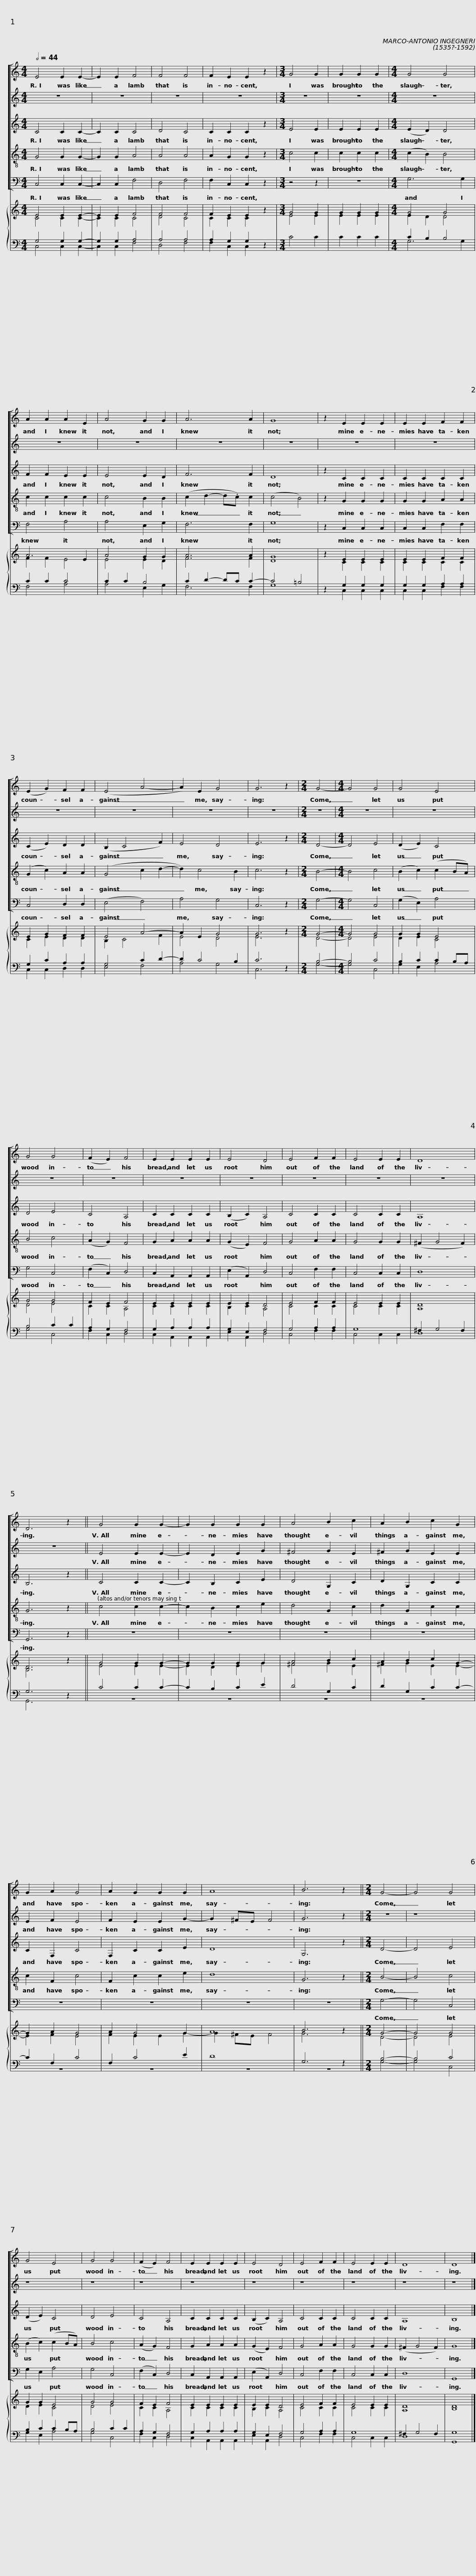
X:1
%%score [ 1 2 3 4 5 ] { ( 6 7 ) | ( 8 9 ) }
L:1/8
Q:1/2=44
M:4/4
I:linebreak $
K:C
V:1 treble
V:2 treble
V:3 treble
V:4 treble-8 transpose=-12
V:5 bass
V:6 treble
V:7 treble
V:8 bass
V:9 bass
V:1
 E4 E2 E2- | E2 E2 F4 | F4 F4 | F2 E2 E2 z2 |$[M:3/4] G4 G2 | %5
 G2 G2 G2 |[M:4/4] G4 G4 | A2 A2 A2 E2 | A4 G2 G2 |$ A6 A2 | %10
 G8 | z2 E2 E2 E2 | E2 E2 F2 F2 |$ (E2 G2) F2 F2 | (E4 A4- | %15
 A2) E2 G4 | G6 z2 |$[M:2/4] G4- |[M:4/4] G4 G4 | G4 E4 | %20
 G4 G4 | (F2 E2) F4 |$ E2 E2 E2 E2 | E4 D4 | E4 F2 F2 | %25
 E4 E2 E2 | D8 | D6 z2 ||$ G4 G2 G2- | G2 G2 G2 G2 | %30
 A4 B2 c2 | A2 B2 c2 G2 |$ G2 A2 G4 | A2 G2 G2 G2 | A8 | %35
 B6 z2 ||$[M:2/4] G4- | G4 G4 | G4 E4 | G4 G4 | %40
 (F2 E2) F4 |$ E2 E2 E2 E2 | E4 D4 | E4 F2 F2 | E4 E2 E2 | %45
 D8 | D8 |] %47
V:2
 z8 | z8 | z8 | z8 |$[M:3/4] z6 | %5
 z6 |[M:4/4] z8 | z8 | z8 |$ z8 | %10
 z8 | z8 | z8 |$ z8 | z8 | %15
 z8 | z8 |$[M:2/4] z4 |[M:4/4] z8 | z8 | %20
 z8 | z8 |$ z8 | z8 | z8 | %25
 z8 | z8 | z8 ||$ E4 E2 E2- | E2 D2 E2 G2 | %30
 ^F4 G2 E2 | ^F2 G2 E2 E2 |$ E2 F2 E4 | F2 E2 E2 G2- | G2 ^FE F4 | %35
 G6 z2 ||$[M:2/4] z4 | z8 | z8 | z8 | %40
 z8 |$ z8 | z8 | z8 | z8 | %45
 z8 | z8 |] %47
V:3
 C4 C2 C2- | C2 C2 C4 | D4 C4 | C2 C2 C2 z2 |$[M:3/4] E4 E2 | %5
 E2 E2 E2 |[M:4/4] (E2 D2) D4 | F2 F2 E2 E2 | E4 E2 D2 |$ F6 F2 | %10
 D8 | z2 C2 C2 C2 | C2 C2 C2 C2 |$ (C2 E2) D2 D2 | (B,2 C4 F2) | %15
 E4 D4 | E6 z2 |$[M:2/4] D4- |[M:4/4] D4 E4 | (D2 E2) C4 | %20
 D4 E4 | C4 A,4 |$ C2 C2 C2 C2 | (B,2 C2) A,4 | C4 C2 C2 | %25
 C4 C2 C2 | A,8 | B,6 z2 ||$ C4 C2 C2- | C2 B,2 C2 E2 | %30
 D4 G,2 C2 | D2 G,2 C2 C2 |$ C2 F,2 C4 | F,2 C2 C2 E2 | D8 | %35
 G,6 z2 ||$[M:2/4] D4- | D4 E4 | (D2 E2) C4 | D4 E4 | %40
 C4 A,4 |$ C2 C2 C2 C2 | (B,2 C2) A,4 | C4 C2 C2 | C4 C2 C2 | %45
 A,8 | B,8 |] %47
V:4
 G4 G2 G2- | G2 G2 A4 | A4 A4 | A2 G2 G2 z2 |$[M:3/4] c4 c2 | %5
 c2 c2 c2 |[M:4/4] (c2 B2) B4 | c2 c2 c2 c2 | c4 B2 B2 |$ (c2 d2- d.c) c2 | %10
 (c4 B4) | z2 G2 G2 G2 | G2 G2 A2 A2 |$ (G2 c2) A2 A2 | (G4 c2 d2- | %15
 d2) c4 B2 | c6 z2 |$[M:2/4] B4- |[M:4/4] B4 c4 | (B2 c2) (c2 BA) | %20
 B4 c4 | (A2 G2) F4 |$ G2 A2 A2 A2 | (G2 E2) F4 | G4 A2 A2 | %25
 G4 G2 G2 | (^F2 G4 F2) | G6 z2 ||$ c4 c2 c2- | c2 B2 c2 e2 | %30
 d4 G2 c2 | d2 G2 c2 c2 |$ c2 F2 c4 | F2 c2 c2 e2 | d8 | %35
 G6 z2 ||$[M:2/4] B4- | B4 c4 | (B2 c2) (c2 BA) | B4 c4 | %40
 (A2 G2) F4 |$ G2 A2 A2 A2 | (G2 E2) F4 | G4 A2 A2 | G4 G2 G2 | %45
 (^F2 G4 F2) | G8 |] %47
V:5
 C,4 C,2 C,2- | C,2 C,2 F,4 | D,4 F,4 | F,2 C,2 C,2 z2 |$[M:3/4] z4 z2 | %5
 z6 |[M:4/4] G,6 G,2 | F,4 A,4 | A,4 E,2 G,2 |$ F,6 F,2 | %10
 G,8 | z2 C,2 C,2 C,2 | C,2 C,2 F,2 F,2 |$ C,4 D,2 D,2 | (E,4 F,4) | %15
 A,4 G,4 | C,6 z2 |$[M:2/4] G,4- |[M:4/4] G,4 C,4 | (G,2 E,2) A,4 | %20
 G,4 C,4 | (F,2 C,2) D,4 |$ C,2 A,,2 A,,2 A,,2 | (E,2 A,,2) D,4 | C,4 F,2 F,2 | %25
 C,4 C,2 C,2 | D,8 | G,,6 z2 ||$ z8 | z8 | %30
 z8 | z8 |$ z8 | z8 | z8 | %35
 z8 ||$[M:2/4] G,4- | G,4 C,4 | G,2 E,2 A,4 | G,4 C,4 | %40
 (F,2 C,2) D,4 |$ C,2 A,,2 A,,2 A,,2 | (E,2 A,,2) D,4 | C,4 F,2 F,2 | C,4 C,2 C,2 | %45
 D,8 | G,,8 |] %47
V:6
 E4 E2 E2- | E2 E2 F4 | F4 F4 | F2 E2 E2 z2 |$[M:3/4] G4 G2 | %5
 G2 G2 G2 |[M:4/4] G4 G4 | A6 E2 | A4 G2 G2 |$ A6 A2 | %10
 G8 | z2 E2 E2 E2 | E2 E2 F2 F2 |$ E2 G2 F2 F2 | E4 A4- | %15
 A2 E2 G4 | G6 z2 |$[M:2/4] G4- |[M:4/4] G4 G4 | G2 G2 E4 | %20
 G4 G4 | F2 E2 F4 |$ E2 E2 E2 E2 | E2 E2 D4 | E4 F2 F2 | %25
 E4 E2 E2 | D8 | D6 z2 ||$ G4 G2 G2- | G2 G2 G2 G2 | %30
 A4 B2 c2 | A2 B2 c2 G2- |$ G2 A2 G4 | A2 G4 G2 | A8 | %35
 B6 z2 ||$[M:2/4] G4- | G4 G4 | G2 G2 E4 | G4 G4 | %40
 F2 E2 F4 |$ E2 E2 E2 E2 | E2 E2 D4 | E4 F2 F2 | E4 E2 E2 | %45
 D8 | D8 |] %47
V:7
 C4 C2 C2- | C2 C2 C4 | D4 C4 | C2 C2 C2 z2 |$[M:3/4] E4 E2 | %5
 E2 E2 E2 |[M:4/4] E2 D2 D4 | F2 F2 E4 | E4 E2 D2 |$ F6 F2 | %10
 D8 | z2 C2 C2 C2 | C2 C2 C2 C2 |$ C2 E2 D2 D2 | B,2 C4 F2 | %15
 E4 D4 | E6 z2 |$[M:2/4] D4- |[M:4/4] D4 E4 | D2 E2 C4 | %20
 D4 E4 | C2 C2 A,4 |$ C2 C2 C2 C2 | B,2 C2 A,4 | C4 C2 C2 | %25
 C4 C2 C2 | A,8 | B,6 z2 ||$ E4 E2 E2- | E2 D2 E2 G2 | %30
 ^F4 G2 E2 | ^F2 G2 E2 E2- |$ E2 F2 E4 | F2 E2 E2 G2- | G2 ^FE F4 | %35
 G6 z2 ||$[M:2/4] D4- | D4 E4 | D2 E2 C4 | D4 E4 | %40
 C2 C2 A,4 |$ C2 C2 C2 C2 | B,2 C2 A,4 | C4 C2 C2 | C4 C2 C2 | %45
 A,8 | B,8 |] %47
V:8
 G,4 G,2 G,2- | G,2 G,2 A,4 | A,4 A,4 | A,2 G,2 G,2 z2 |$[M:3/4] C4 C2 | %5
 C2 C2 C2 |[M:4/4] C2 B,2 B,4 | C2 C2 C4 | C2 C2 B,4 |$ C2 D2- DC C2- | %10
 C4 =B,4 | z2 G,2 G,2 G,2 | G,2 G,2 A,2 A,2 |$ G,2 C2 A,2 A,2 | G,4 C2 D2- | %15
 D2 C4 B,2 | C6 z2 |$[M:2/4] B,4- |[M:4/4] B,4 C4 | B,2 C2 C2 B,A, | %20
 B,4 C2 C2 | A,2 G,2 F,4 |$ G,2 A,2 A,2 A,2 | G,2 E,2 F,4 | G,4 A,2 A,2 | %25
 G,8 | ^F,2 G,4 F,2 | G,6 z2 ||$ C4 C2 C2- | C2 B,2 C2 E2 | %30
 D4 G,2 C2 | D2 G,2 C2 C2- |$ C2 F,2 C4 | F,2 C4 E2 | D8 | %35
 G,6 z2 ||$[M:2/4] B,4- | B,4 C4 | B,2 C2 C2 B,A, | B,4 C2 C2 | %40
 A,2 G,2 F,4 |$ G,2 A,2 A,2 A,2 | G,2 E,2 F,4 | G,4 A,2 A,2 | G,8 | %45
 ^F,2 G,4 F,2 | G,8 |] %47
V:9
 C,4 C,2 C,2- | C,2 C,2 F,4 | D,4 F,4 | F,2 C,2 C,2 z2 |$[M:3/4] x6 | %5
 x6 |[M:4/4] G,6 G,2 | F,4 A,4 | A,4 E,2 G,2 |$ F,6 F,2 | %10
 G,8 | z2 C,2 C,2 C,2 | C,2 C,2 F,2 F,2 |$ C,2 C,2 D,2 D,2 | E,4 F,4 | %15
 A,4 G,4 | C,6 z2 |$[M:2/4] G,4- |[M:4/4] G,4 C,4 | G,2 E,2 A,4 | %20
 G,4 C,4 | F,2 C,2 D,4 |$ C,2 A,,2 A,,2 A,,2 | E,2 A,,2 D,4 | C,4 F,2 F,2 | %25
 C,4 C,2 C,2 | D,8 | G,,6 z2 ||$ z8 | z8 | %30
 z8 | z8 |$ z8 | z8 | z8 | %35
 z8 ||$[M:2/4] G,4- | G,4 C,4 | G,2 E,2 A,4 | G,4 C,4 | %40
 F,2 C,2 D,4 |$ C,2 A,,2 A,,2 A,,2 | E,2 A,,2 D,4 | C,4 F,2 F,2 | C,4 C,2 C,2 | %45
 D,8 | G,,8 |] %47
